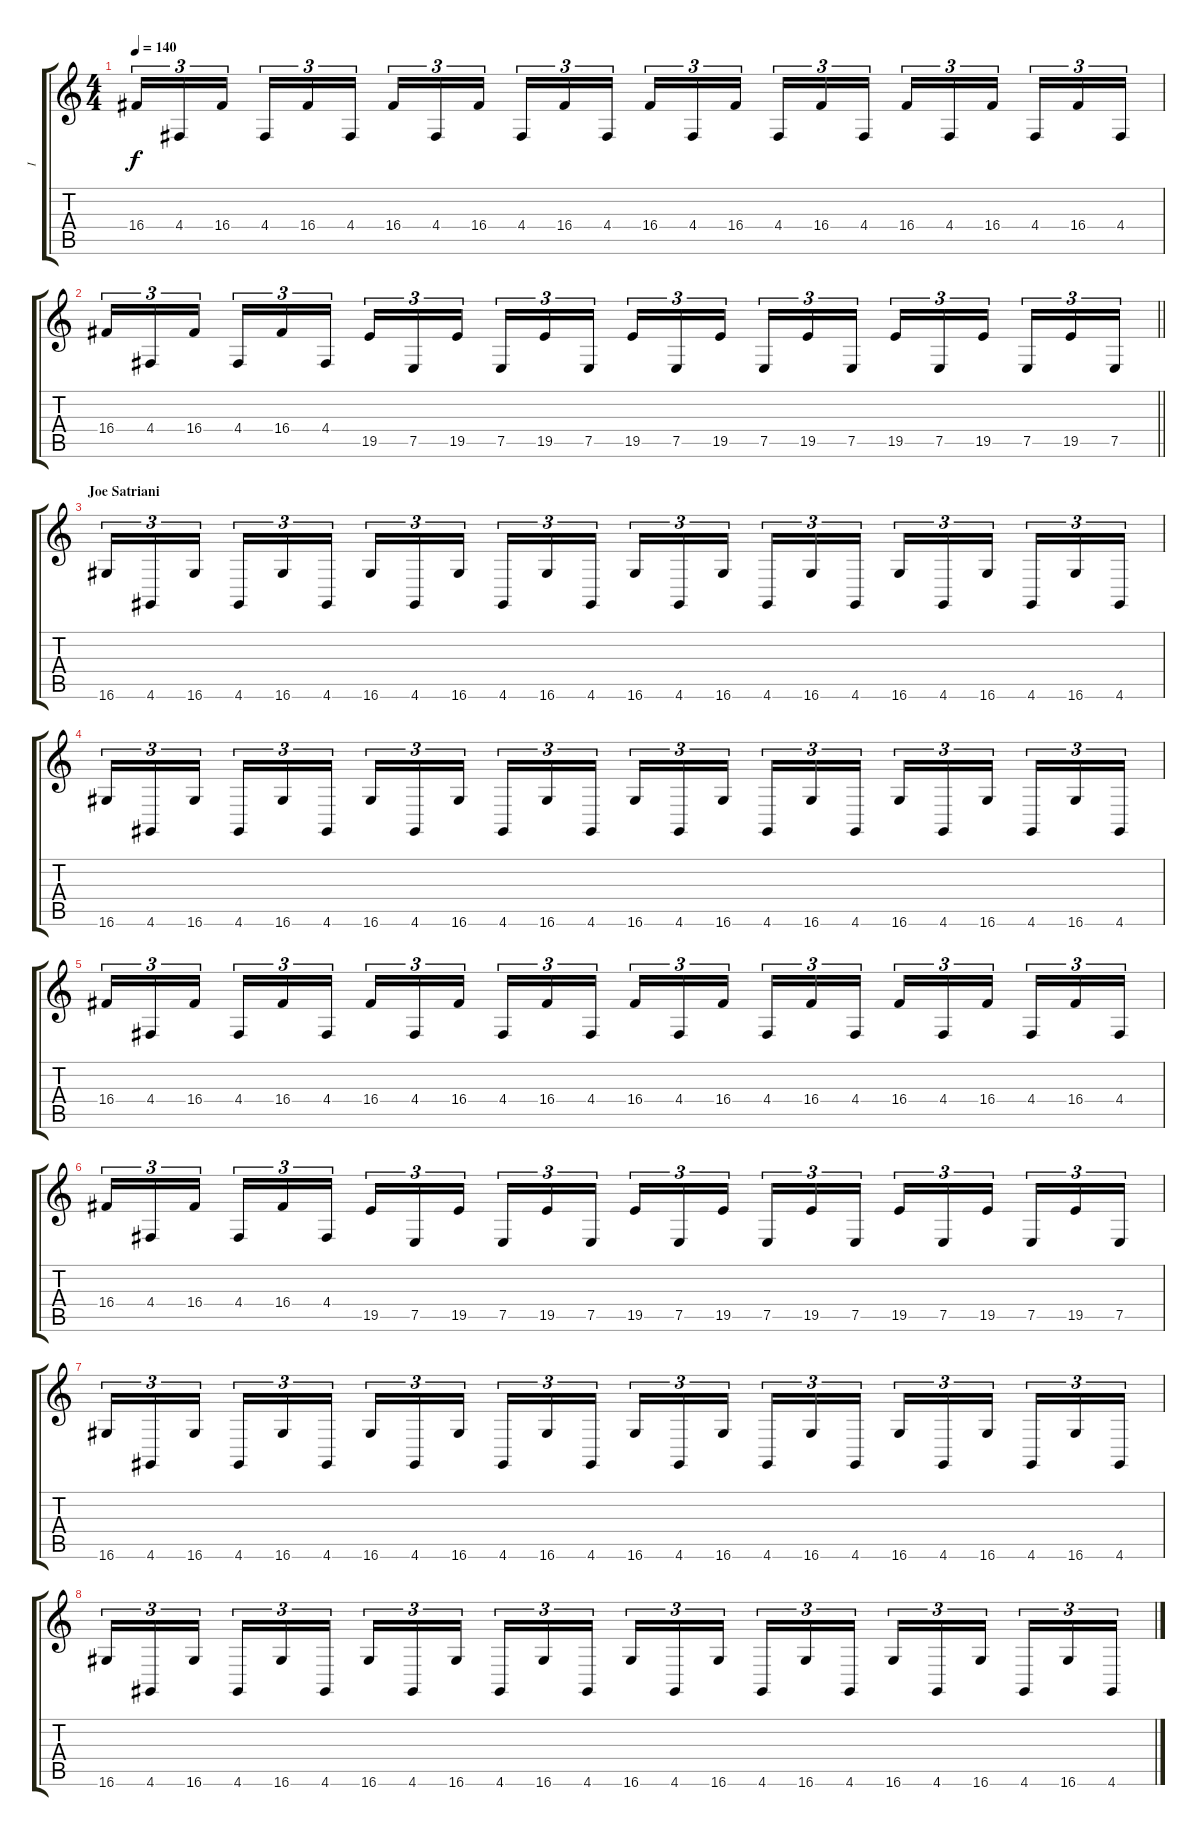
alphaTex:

\track ("I" "I") {instrument synthbrass1}
\staff {score tabs}
\tuning (E4 B3 G3 D3 A2 E2) {hide}
\ts (4 4)
\tempo 140
\clef g2
\ks c
16.4.16{tu (3 2) dy f} 4.4.16{tu (3 2)} 16.4.16{tu (3 2) beam splitsecondary} 4.4.16{tu (3 2)} 16.4.16{tu (3 2)} 4.4.16{tu (3 2)} 16.4.16{tu (3 2)} 4.4.16{tu (3 2)} 16.4.16{tu (3 2) beam splitsecondary} 4.4.16{tu (3 2)} 16.4.16{tu (3 2)} 4.4.16{tu (3 2)} 16.4.16{tu (3 2)} 4.4.16{tu (3 2)} 16.4.16{tu (3 2) beam splitsecondary} 4.4.16{tu (3 2)} 16.4.16{tu (3 2)} 4.4.16{tu (3 2)} 16.4.16{tu (3 2)} 4.4.16{tu (3 2)} 16.4.16{tu (3 2) beam splitsecondary} 4.4.16{tu (3 2)} 16.4.16{tu (3 2)} 4.4.16{tu (3 2)} |
\barLineRight lightlight
16.4.16{tu (3 2)} 4.4.16{tu (3 2)} 16.4.16{tu (3 2) beam splitsecondary} 4.4.16{tu (3 2)} 16.4.16{tu (3 2)} 4.4.16{tu (3 2)} 19.5.16{tu (3 2)} 7.5.16{tu (3 2)} 19.5.16{tu (3 2) beam splitsecondary} 7.5.16{tu (3 2)} 19.5.16{tu (3 2)} 7.5.16{tu (3 2)} 19.5.16{tu (3 2)} 7.5.16{tu (3 2)} 19.5.16{tu (3 2) beam splitsecondary} 7.5.16{tu (3 2)} 19.5.16{tu (3 2)} 7.5.16{tu (3 2)} 19.5.16{tu (3 2)} 7.5.16{tu (3 2)} 19.5.16{tu (3 2) beam splitsecondary} 7.5.16{tu (3 2)} 19.5.16{tu (3 2)} 7.5.16{tu (3 2)} |
\section ("" "Joe Satriani")
16.6.16{tu (3 2)} 4.6.16{tu (3 2)} 16.6.16{tu (3 2) beam splitsecondary} 4.6.16{tu (3 2)} 16.6.16{tu (3 2)} 4.6.16{tu (3 2)} 16.6.16{tu (3 2)} 4.6.16{tu (3 2)} 16.6.16{tu (3 2) beam splitsecondary} 4.6.16{tu (3 2)} 16.6.16{tu (3 2)} 4.6.16{tu (3 2)} 16.6.16{tu (3 2)} 4.6.16{tu (3 2)} 16.6.16{tu (3 2) beam splitsecondary} 4.6.16{tu (3 2)} 16.6.16{tu (3 2)} 4.6.16{tu (3 2)} 16.6.16{tu (3 2)} 4.6.16{tu (3 2)} 16.6.16{tu (3 2) beam splitsecondary} 4.6.16{tu (3 2)} 16.6.16{tu (3 2)} 4.6.16{tu (3 2)} |
16.6.16{tu (3 2)} 4.6.16{tu (3 2)} 16.6.16{tu (3 2) beam splitsecondary} 4.6.16{tu (3 2)} 16.6.16{tu (3 2)} 4.6.16{tu (3 2)} 16.6.16{tu (3 2)} 4.6.16{tu (3 2)} 16.6.16{tu (3 2) beam splitsecondary} 4.6.16{tu (3 2)} 16.6.16{tu (3 2)} 4.6.16{tu (3 2)} 16.6.16{tu (3 2)} 4.6.16{tu (3 2)} 16.6.16{tu (3 2) beam splitsecondary} 4.6.16{tu (3 2)} 16.6.16{tu (3 2)} 4.6.16{tu (3 2)} 16.6.16{tu (3 2)} 4.6.16{tu (3 2)} 16.6.16{tu (3 2) beam splitsecondary} 4.6.16{tu (3 2)} 16.6.16{tu (3 2)} 4.6.16{tu (3 2)} |
16.4.16{tu (3 2)} 4.4.16{tu (3 2)} 16.4.16{tu (3 2) beam splitsecondary} 4.4.16{tu (3 2)} 16.4.16{tu (3 2)} 4.4.16{tu (3 2)} 16.4.16{tu (3 2)} 4.4.16{tu (3 2)} 16.4.16{tu (3 2) beam splitsecondary} 4.4.16{tu (3 2)} 16.4.16{tu (3 2)} 4.4.16{tu (3 2)} 16.4.16{tu (3 2)} 4.4.16{tu (3 2)} 16.4.16{tu (3 2) beam splitsecondary} 4.4.16{tu (3 2)} 16.4.16{tu (3 2)} 4.4.16{tu (3 2)} 16.4.16{tu (3 2)} 4.4.16{tu (3 2)} 16.4.16{tu (3 2) beam splitsecondary} 4.4.16{tu (3 2)} 16.4.16{tu (3 2)} 4.4.16{tu (3 2)} |
16.4.16{tu (3 2)} 4.4.16{tu (3 2)} 16.4.16{tu (3 2) beam splitsecondary} 4.4.16{tu (3 2)} 16.4.16{tu (3 2)} 4.4.16{tu (3 2)} 19.5.16{tu (3 2)} 7.5.16{tu (3 2)} 19.5.16{tu (3 2) beam splitsecondary} 7.5.16{tu (3 2)} 19.5.16{tu (3 2)} 7.5.16{tu (3 2)} 19.5.16{tu (3 2)} 7.5.16{tu (3 2)} 19.5.16{tu (3 2) beam splitsecondary} 7.5.16{tu (3 2)} 19.5.16{tu (3 2)} 7.5.16{tu (3 2)} 19.5.16{tu (3 2)} 7.5.16{tu (3 2)} 19.5.16{tu (3 2) beam splitsecondary} 7.5.16{tu (3 2)} 19.5.16{tu (3 2)} 7.5.16{tu (3 2)} |
16.6.16{tu (3 2)} 4.6.16{tu (3 2)} 16.6.16{tu (3 2) beam splitsecondary} 4.6.16{tu (3 2)} 16.6.16{tu (3 2)} 4.6.16{tu (3 2)} 16.6.16{tu (3 2)} 4.6.16{tu (3 2)} 16.6.16{tu (3 2) beam splitsecondary} 4.6.16{tu (3 2)} 16.6.16{tu (3 2)} 4.6.16{tu (3 2)} 16.6.16{tu (3 2)} 4.6.16{tu (3 2)} 16.6.16{tu (3 2) beam splitsecondary} 4.6.16{tu (3 2)} 16.6.16{tu (3 2)} 4.6.16{tu (3 2)} 16.6.16{tu (3 2)} 4.6.16{tu (3 2)} 16.6.16{tu (3 2) beam splitsecondary} 4.6.16{tu (3 2)} 16.6.16{tu (3 2)} 4.6.16{tu (3 2)} |
16.6.16{tu (3 2)} 4.6.16{tu (3 2)} 16.6.16{tu (3 2) beam splitsecondary} 4.6.16{tu (3 2)} 16.6.16{tu (3 2)} 4.6.16{tu (3 2)} 16.6.16{tu (3 2)} 4.6.16{tu (3 2)} 16.6.16{tu (3 2) beam splitsecondary} 4.6.16{tu (3 2)} 16.6.16{tu (3 2)} 4.6.16{tu (3 2)} 16.6.16{tu (3 2)} 4.6.16{tu (3 2)} 16.6.16{tu (3 2) beam splitsecondary} 4.6.16{tu (3 2)} 16.6.16{tu (3 2)} 4.6.16{tu (3 2)} 16.6.16{tu (3 2)} 4.6.16{tu (3 2)} 16.6.16{tu (3 2) beam splitsecondary} 4.6.16{tu (3 2)} 16.6.16{tu (3 2)} 4.6.16{tu (3 2)}
